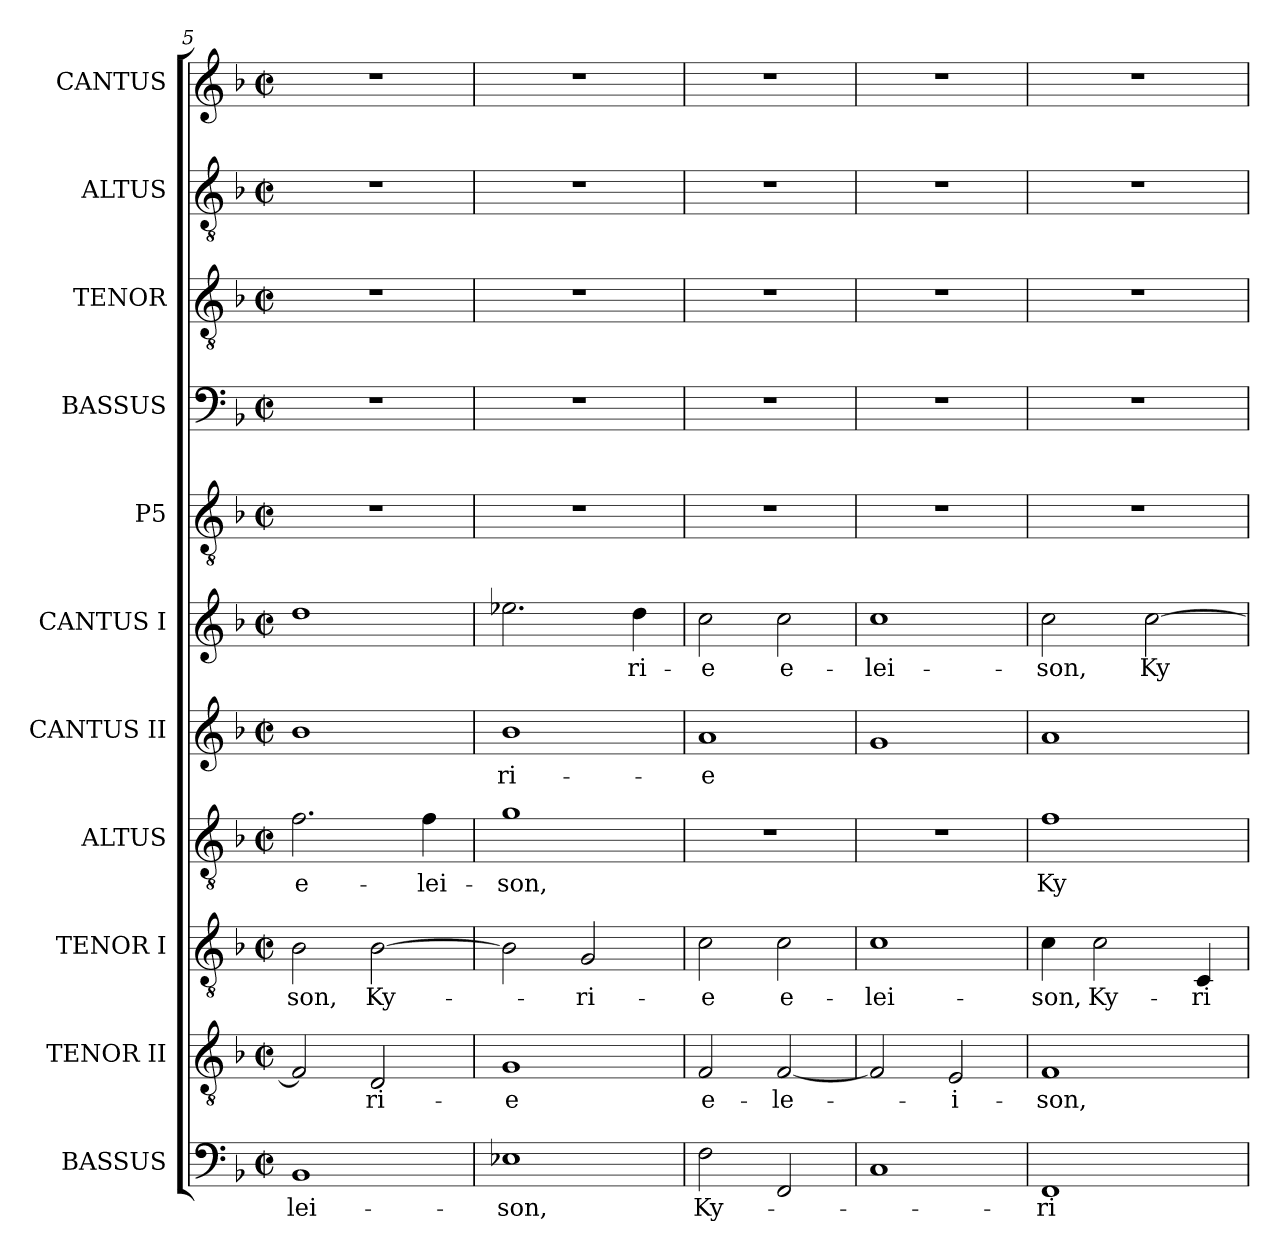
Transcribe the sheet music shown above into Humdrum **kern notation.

**kern	**text	**kern	**text	**kern	**text	**kern	**text	**kern	**text	**kern	**text	**kern	**kern	**kern	**kern	**kern
*part11	*part11	*part10	*part10	*part9	*part9	*part8	*part8	*part7	*part7	*part6	*part6	*part5	*part4	*part3	*part2	*part1
*staff11	*staff11	*staff10	*staff10	*staff9	*staff9	*staff8	*staff8	*staff7	*staff7	*staff6	*staff6	*staff5	*staff4	*staff3	*staff2	*staff1
*I"BASSUS	*	*I"TENOR II	*	*I"TENOR I	*	*I"ALTUS	*	*I"CANTUS II	*	*I"CANTUS I	*	*I"P5	*I"BASSUS	*I"TENOR	*I"ALTUS	*I"CANTUS
*I'B.	*	*I'T. II	*	*I'T. I	*	*I'A.	*	*I'C. II	*	*I'C. I	*	*	*I'B.	*I'T.	*I'A.	*I'C.
*clefF4	*	*clefGv2	*	*clefGv2	*	*clefGv2	*	*clefG2	*	*clefG2	*	*clefGv2	*clefF4	*clefGv2	*clefGv2	*clefG2
*	*	*ITrd7c12	*	*ITrd7c12	*	*ITrd7c12	*	*	*	*	*	*ITrd7c12	*	*ITrd7c12	*ITrd7c12	*
*k[b-]	*	*k[b-]	*	*k[b-]	*	*k[b-]	*	*k[b-]	*	*k[b-]	*	*k[b-]	*k[b-]	*k[b-]	*k[b-]	*k[b-]
*d:	*	*d:	*	*d:	*	*d:	*	*d:	*	*d:	*	*d:	*d:	*d:	*d:	*d:
*M2/2	*	*M2/2	*	*M2/2	*	*M2/2	*	*M2/2	*	*M2/2	*	*M2/2	*M2/2	*M2/2	*M2/2	*M2/2
*met(c|)	*	*met(c|)	*	*met(c|)	*	*met(c|)	*	*met(c|)	*	*met(c|)	*	*met(c|)	*met(c|)	*met(c|)	*met(c|)	*met(c|)
=5	=5	=5	=5	=5	=5	=5	=5	=5	=5	=5	=5	=5	=5	=5	=5	=5
!	!LO:LY:b:color=#000000	!	!	!	!	!	!	!	!	!	!	!	!	!	!	!
!	!	!	!	!	!LO:LY:b:color=#000000	!	!	!	!	!	!	!	!	!	!	!
!	!	!	!	!	!	!	!LO:LY:b:color=#000000	!	!	!	!	!	!	!	!	!
1BB-i	-lei-	2FFi/]	.	2BB-i\	-son,	2.Fi\	e-	1b-i	.	1ddi	.	1r	1r	1r	1r	1r
!	!	!	!LO:LY:b:color=#000000	!	!	!	!	!	!	!	!	!	!	!	!	!
!	!	!	!	!	!LO:LY:b:color=#000000	!	!	!	!	!	!	!	!	!	!	!
.	.	2DDi/	-ri-	[2BB-i\	Ky-	.	.	.	.	.	.	.	.	.	.	.
!	!	!	!	!	!	!	!LO:LY:b:color=#000000	!	!	!	!	!	!	!	!	!
.	.	.	.	.	.	4Fi\	-lei-	.	.	.	.	.	.	.	.	.
=6	=6	=6	=6	=6	=6	=6	=6	=6	=6	=6	=6	=6	=6	=6	=6	=6
!	!LO:LY:b:color=#000000	!	!	!	!	!	!	!	!	!	!	!	!	!	!	!
!	!	!	!LO:LY:b:color=#000000	!	!	!	!	!	!	!	!	!	!	!	!	!
!	!	!	!	!	!	!	!LO:LY:b:color=#000000	!	!	!	!	!	!	!	!	!
!	!	!	!	!	!	!	!	!	!LO:LY:b:color=#000000	!	!	!	!	!	!	!
1E-Xi	-son,	1GGi	-e	2BB-i\]	.	1Gi	-son,	1b-i	-ri-	2.ee-Xi\	.	1r	1r	1r	1r	1r
!	!	!	!	!	!LO:LY:b:color=#000000	!	!	!	!	!	!	!	!	!	!	!
.	.	.	.	2GGi/	-ri-	.	.	.	.	.	.	.	.	.	.	.
!	!	!	!	!	!	!	!	!	!	!	!LO:LY:b:color=#000000	!	!	!	!	!
.	.	.	.	.	.	.	.	.	.	4ddi\	-ri-	.	.	.	.	.
=7	=7	=7	=7	=7	=7	=7	=7	=7	=7	=7	=7	=7	=7	=7	=7	=7
!	!LO:LY:b:color=#000000	!	!	!	!	!	!	!	!	!	!	!	!	!	!	!
!	!	!	!LO:LY:b:color=#000000	!	!	!	!	!	!	!	!	!	!	!	!	!
!	!	!	!	!	!LO:LY:b:color=#000000	!	!	!	!	!	!	!	!	!	!	!
!	!	!	!	!	!	!	!	!	!LO:LY:b:color=#000000	!	!	!	!	!	!	!
!	!	!	!	!	!	!	!	!	!	!	!LO:LY:b:color=#000000	!	!	!	!	!
2Fi\	Ky-	2FFi/	e-	2Ci\	-e	1r	.	1ai	-e	2cci\	-e	1r	1r	1r	1r	1r
!	!	!	!LO:LY:b:color=#000000	!	!	!	!	!	!	!	!	!	!	!	!	!
!	!	!	!	!	!LO:LY:b:color=#000000	!	!	!	!	!	!	!	!	!	!	!
!	!	!	!	!	!	!	!	!	!	!	!LO:LY:b:color=#000000	!	!	!	!	!
2FFi/	.	[2FFi/	-le-	2Ci\	e-	.	.	.	.	2cci\	e-	.	.	.	.	.
!!LO:LB:g=z
=8	=8	=8	=8	=8	=8	=8	=8	=8	=8	=8	=8	=8	=8	=8	=8	=8
!	!	!	!	!	!LO:LY:b:color=#000000	!	!	!	!	!	!	!	!	!	!	!
!	!	!	!	!	!	!	!	!	!	!	!LO:LY:b:color=#000000	!	!	!	!	!
1Ci	.	2FFi/]	.	1Ci	-lei-	1r	.	1gi	.	1cci	-lei-	1r	1r	1r	1r	1r
!	!	!	!LO:LY:b:color=#000000	!	!	!	!	!	!	!	!	!	!	!	!	!
.	.	2EEi/	-i-	.	.	.	.	.	.	.	.	.	.	.	.	.
=9	=9	=9	=9	=9	=9	=9	=9	=9	=9	=9	=9	=9	=9	=9	=9	=9
!	!LO:LY:b:color=#000000	!	!	!	!	!	!	!	!	!	!	!	!	!	!	!
!	!	!	!LO:LY:b:color=#000000	!	!	!	!	!	!	!	!	!	!	!	!	!
!	!	!	!	!	!LO:LY:b:color=#000000	!	!	!	!	!	!	!	!	!	!	!
!	!	!	!	!	!	!	!LO:LY:b:color=#000000	!	!	!	!	!	!	!	!	!
!	!	!	!	!	!	!	!	!	!	!	!LO:LY:b:color=#000000	!	!	!	!	!
1FFi	-ri-	1FFi	-son,	4Ci\	-son,	1Fi	Ky-	1ai	.	2cci\	-son,	1r	1r	1r	1r	1r
!	!	!	!	!	!LO:LY:b:color=#000000	!	!	!	!	!	!	!	!	!	!	!
.	.	.	.	2Ci\	Ky-	.	.	.	.	.	.	.	.	.	.	.
!	!	!	!	!	!	!	!	!	!	!	!LO:LY:b:color=#000000	!	!	!	!	!
.	.	.	.	.	.	.	.	.	.	[2cci\	Ky-	.	.	.	.	.
!	!	!	!	!	!LO:LY:b:color=#000000	!	!	!	!	!	!	!	!	!	!	!
.	.	.	.	4CCi/	-ri-	.	.	.	.	.	.	.	.	.	.	.
=	=	=	=	=	=	=	=	=	=	=	=	=	=	=	=	=
*-	*-	*-	*-	*-	*-	*-	*-	*-	*-	*-	*-	*-	*-	*-	*-	*-
